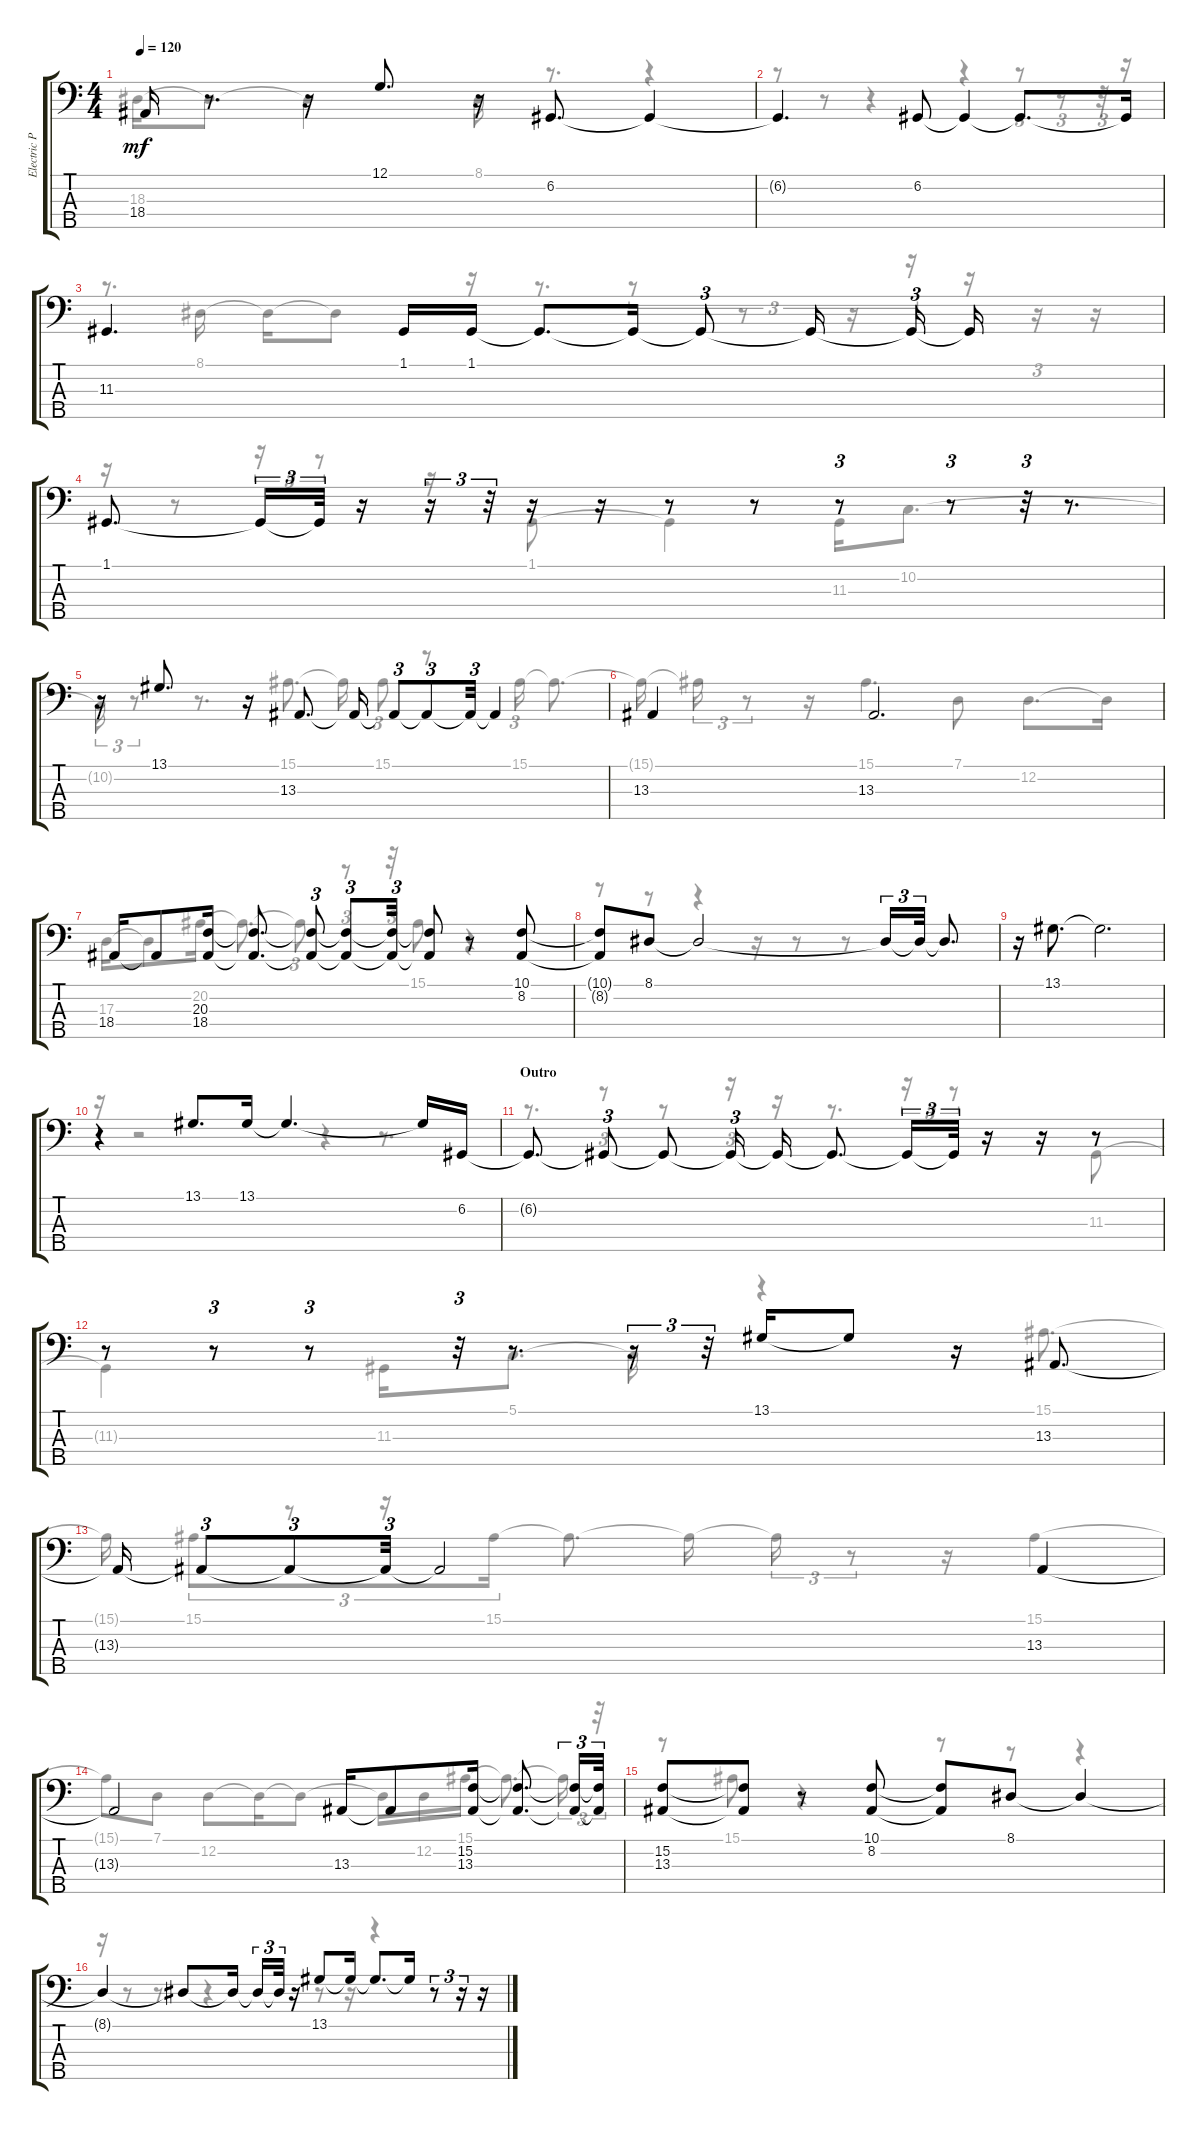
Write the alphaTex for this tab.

\track ("Electric Piano (Staff 2)" "Electric P") {instrument electricgrandpiano}
\staff {score tabs}
\tuning (G2 D2 A1 E1 B0) {hide}
\voice
\ts (4 4)
\tempo 120
\clef f4
\ks aminor
18.4.16{dy mf} r.8{d} r.16 12.1.8{d} r.16 6.2.8{d} 6.2{t}.4 |
6.2{t}.4{d} 6.2.8 6.2{t}.4 6.2{t}.8{d} 6.2{t}.16 |
11.3.4{d} 1.1.16 1.1.16 1.1{t}.8{d} 1.1{t}.16 1.1{t}.8{tu (3 2)} 1.1{t}.16 1.1{t}.16{tu (3 2)} 1.1{t}.16 |
1.1.8{d} 1.1{t}.16{tu (3 2)} 1.1{t}.32{tu (3 2)} r.16 r.16{tu (3 2)} r.32{tu (3 2)} r.16 r.16 r.8 r.8 r.8{tu (3 2)} r.8{tu (3 2)} r.32{tu (3 2)} r.8{d} |
r.16 13.1.8{d} r.16 13.3.8{d} 13.3{t}.16 13.3{t}.8{tu (3 2)} 13.3{t}.8{tu (3 2)} 13.3{t}.32{tu (3 2)} 13.3{t}.4 |
13.3.4 13.3.2{d} |
18.4.16 18.4{t}.8 (20.3 18.4).16 (20.3{t} 18.4{t}).8{d} (20.3{t} 18.4{t}).8{tu (3 2)} (20.3{t} 18.4{t}).8{tu (3 2)} (20.3{t} 18.4{t}).32{tu (3 2)} (20.3{t} 18.4{t}).8 r.8 (10.1 8.2).8 |
(10.1{t} 8.2{t}).8 8.1.8 8.1{t}.2 8.1{t}.16{tu (3 2)} 8.1{t}.32{tu (3 2)} 8.1{t}.8{d} |
r.16 13.1.8{d} 13.1{t}.2{d} |
r.4 13.1.8{d} 13.1.16 13.1{t}.4{d} 13.1{t}.16 6.2.16 |
\section ("" "Outro")
6.2{t}.8{d} 6.2{t}.8{tu (3 2)} 6.2{t}.8 6.2{t}.16{tu (3 2)} 6.2{t}.16 6.2{t}.8{d} 6.2{t}.16{tu (3 2)} 6.2{t}.32{tu (3 2)} r.16 r.16 r.8 |
r.8 r.8{tu (3 2)} r.8{tu (3 2)} r.32{tu (3 2)} r.8{d} r.16{tu (3 2)} r.32{tu (3 2)} 13.1.16 13.1{t}.8 r.16 13.3.8{d} |
13.3{t}.16 13.3{t}.8{tu (3 2)} 13.3{t}.8{tu (3 2)} 13.3{t}.32{tu (3 2)} 13.3{t}.2 13.3.4 |
13.3{t}.2 13.3.16 13.3{t}.8 (15.2 13.3).16 (15.2{t} 13.3{t}).8{d} (15.2{t} 13.3{t}).16{tu (3 2)} (15.2{t} 13.3{t}).32{tu (3 2)} |
(15.2 13.3).8 (15.2{t} 13.3{t}).8 r.8 (10.1 8.2).8 (10.1{t} 8.2{t}).8 8.1.8 8.1{t}.4 |
8.1{t}.4 8.1{t}.8 8.1{t}.16 8.1{t}.16{tu (3 2)} 8.1{t}.32{tu (3 2)} r.16 13.1.8 13.1{t}.16 13.1{t}.8{d} 13.1{t}.16 r.8{tu (3 2)} r.16{tu (3 2)} r.16
\voice
\clef f4
\ottava regular
\simile none
\ks aminor
18.3.16{dy mf} 18.3{t}.8{d} 18.3{t}.4 8.1.16 r.8{d} r.4 |
r.8 r.8 r.4 r.4 r.8{tu (3 2)} r.8{tu (3 2)} r.32{tu (3 2)} r.16 |
r.8{d} 8.1.16 8.1{t}.16 8.1{t}.8 r.16 r.8{d} r.8{tu (3 2)} r.8{tu (3 2)} r.16{tu (3 2)} r.16{tu (3 2)} r.16 r.16{tu (3 2)} r.16 |
r.16 r.8 r.16{tu (3 2)} r.8{tu (3 2)} r.16 1.1.8 1.1{t}.4 11.3.16 10.2.8{d} |
10.2{t}.16{tu (3 2)} r.8{tu (3 2)} r.8{d} 15.1.8{d} 15.1{t}.16 15.1.8{tu (3 2)} r.8 15.1.16{tu (3 2)} 15.1{t}.8{d} |
15.1{t}.16 15.1{t}.16{tu (3 2)} r.8{tu (3 2)} r.16 15.1.4{d} 7.1.8 12.2.8{d} 12.2{t}.16 |
17.3.16 17.3{t}.8 20.2.16 20.2{t}.8{d} 20.2{t}.8{tu (3 2)} r.8{tu (3 2)} r.32{tu (3 2)} 15.1.8 r.4 |
r.8 r.8 r.4 r.16 r.8 r.8 |
|
r.16 r.2 r.4 r.8{d} |
r.8{d} r.8{tu (3 2)} r.8 r.16{tu (3 2)} r.16 r.8{d} r.16{tu (3 2)} r.8{tu (3 2)} r.16 11.3.8 |
11.3{t}.4 11.3.16 5.1.8{d} 5.1{t}.16 r.4 15.1.8{d} |
15.1{t}.16 15.1.8{tu (3 2)} r.8{tu (3 2)} r.16{tu (3 2)} 15.1.16{tu (3 2)} 15.1{t}.8{d} 15.1{t}.16 15.1{t}.16{tu (3 2)} r.8{tu (3 2)} r.16 15.1.4 |
15.1{t}.8 7.1.8 12.2.8 12.2{t}.16 12.2{t}.8 12.2{t}.16 12.2.16 15.1.16 15.1{t}.8{d} 15.1{t}.16{tu (3 2)} r.32{tu (3 2)} |
r.8 15.1.8 r.4 r.8 r.8 r.4 |
r.16 r.8 r.8 r.4 r.8 r.16 r.4
